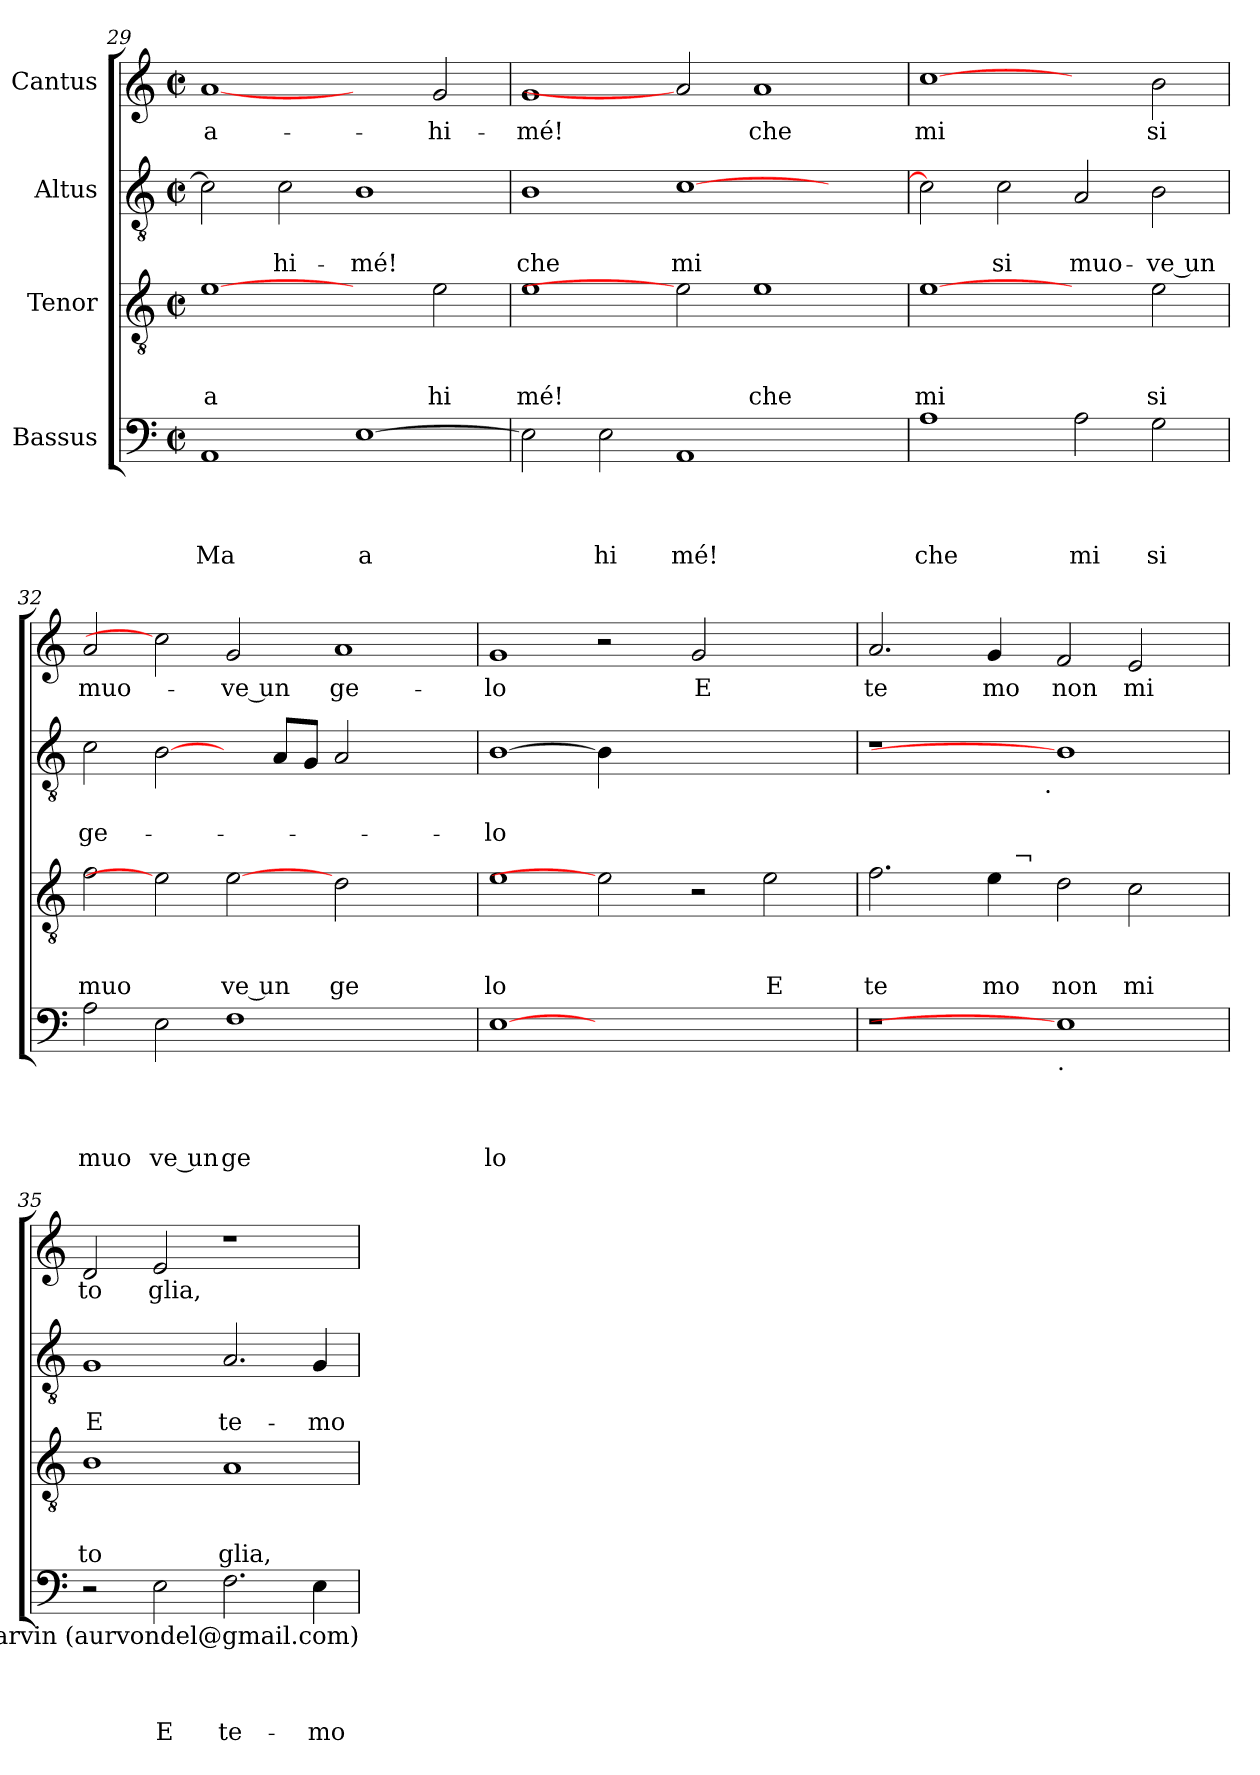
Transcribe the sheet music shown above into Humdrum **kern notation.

**kern	**text	**text	**text	**text	**kern	**text	**text	**text	**kern	**text	**text	**kern	**text
*part4	*part4	*part4	*part4	*part4	*part3	*part3	*part3	*part3	*part2	*part2	*part2	*part1	*part1
*staff4	*staff4	*staff4	*staff4	*staff4	*staff3	*staff3	*staff3	*staff3	*staff2	*staff2	*staff2	*staff1	*staff1
*I"Bassus	*	*	*	*	*I"Tenor	*	*	*	*I"Altus	*	*	*I"Cantus	*
*clefF4	*	*	*	*	*clefGv2	*	*	*	*clefGv2	*	*	*clefG2	*
*k[]	*	*	*	*	*k[]	*	*	*	*k[]	*	*	*k[]	*
*C:	*	*	*	*	*C:	*	*	*	*C:	*	*	*C:	*
*M2/2	*	*	*	*	*M2/2	*	*	*	*M2/2	*	*	*M2/2	*
*met(c|)	*	*	*	*	*met(c|)	*	*	*	*met(c|)	*	*	*met(c|)	*
=29	=29	=29	=29	=29	=29	=29	=29	=29	=29	=29	=29	=29	=29
!	!	!	!	!LO:LY:b	!	!	!	!LO:LY:b	!	!	!	!	!LO:LY:b
1AA	.	.	.	Ma	[1e	.	.	a	2c\]	.	.	[1a	a-
!	!	!	!	!	!	!	!	!	!	!	!LO:LY:b	!	!
.	.	.	.	.	.	.	.	.	2c\	.	-hi-	.	.
!	!	!	!	!LO:LY:b:rj	!	!	!	!	!	!	!LO:LY:b	!	!
[>1E	.	.	.	a	2ryy	.	.	.	1B	.	-mé!	2ryy	.
!	!	!	!	!	!	!	!	!LO:LY:b	!	!	!	!	!LO:LY:b
.	.	.	.	.	2e\	.	.	hi	.	.	.	2g/	-hi-
=30	=30	=30	=30	=30	=30	=30	=30	=30	=30	=30	=30	=30	=30
!	!	!	!	!	!	!	!	!LO:LY:b	!	!	!LO:LY:b	!	!LO:LY:b
2E\]	.	.	.	.	1e	.	.	mé!	1B	.	che	1g	-mé!
!	!	!	!	!LO:LY:b	!	!	!	!	!	!	!	!	!
2E\	.	.	.	hi	.	.	.	.	.	.	.	.	.
!	!	!	!	!LO:LY:b	!	!	!	!	!	!	!LO:LY:b	!	!
1AA	.	.	.	mé!	2e]	.	.	.	[>1c	.	mi	2a]	.
!	!	!	!	!	!	!	!	!LO:LY:b	!	!	!	!	!LO:LY:b
.	.	.	.	.	1e	.	.	che	.	.	.	1a	che
2ryy	.	.	.	.	.	.	.	.	2ryy	.	.	.	.
=31	=31	=31	=31	=31	=31	=31	=31	=31	=31	=31	=31	=31	=31
!	!	!	!	!LO:LY:b	!	!	!	!LO:LY:b	!	!	!	!	!LO:LY:b
1A	.	.	.	che	[1e	.	.	mi	2c\]	.	.	[1cc	mi
!	!	!	!	!	!	!	!	!	!	!	!LO:LY:b	!	!
.	.	.	.	.	.	.	.	.	2c\	.	si	.	.
!	!	!	!	!LO:LY:b	!	!	!	!	!	!	!LO:LY:b	!	!
2A\	.	.	.	mi	2ryy	.	.	.	2A/	.	muo-	2ryy	.
!	!	!	!	!LO:LY:b	!	!	!	!LO:LY:b	!	!	!LO:LY:b:rj	!	!LO:LY:b
2G\	.	.	.	si	2e\	.	.	si	2B\	.	-ve un	2b\	si
=32	=32	=32	=32	=32	=32	=32	=32	=32	=32	=32	=32	=32	=32
!	!	!	!	!LO:LY:b	!	!	!	!LO:LY:b	!	!	!LO:LY:b	!	!LO:LY:b
2A\	.	.	.	muo	2f\	.	.	muo	2c\	.	ge-	2a/	muo-
!	!	!	!	!LO:LY:b:rj	!	!	!	!	!	!	!	!	!
2E\	.	.	.	ve un	2e]	.	.	.	[2B\	.	.	2cc]	.
!	!	!	!	!LO:LY:b	!	!	!	!LO:LY:b:rj	!	!	!	!	!LO:LY:b:rj
1F	.	.	.	ge	[2e	.	.	ve un	4ryy	.	.	2g/	-ve un
.	.	.	.	.	.	.	.	.	8A/L	.	.	.	.
.	.	.	.	.	.	.	.	.	8G/J	.	.	.	.
!	!	!	!	!	!	!	!	!LO:LY:b	!	!	!	!	!LO:LY:b
.	.	.	.	.	2d\	.	.	ge	2A/	.	.	1a	ge-
2ryy	.	.	.	.	2ryy	.	.	.	2ryy	.	.	.	.
!!LO:LB:g=z
=33	=33	=33	=33	=33	=33	=33	=33	=33	=33	=33	=33	=33	=33
!	!	!	!	!LO:LY:b	!	!	!	!LO:LY:b	!	!	!LO:LY:b	!	!LO:LY:b
[1E	.	.	.	lo	1e	.	.	lo	[1B	.	-lo	1g	-lo
1.ryy	.	.	.	.	2e]	.	.	.	4B\]	.	.	2r	.
.	.	.	.	.	.	.	.	.	1ryy	.	.	.	.
!	!	!	!	!	!	!	!	!	!	!	!	!	!LO:LY:b
.	.	.	.	.	2r	.	.	.	.	.	.	2g/	E
!	!	!	!	!	!	!	!	!LO:LY:b	!	!	!	!	!
.	.	.	.	.	2e\	.	.	E	.	.	.	2ryy	.
.	.	.	.	.	.	.	.	.	4ryy	.	.	.	.
=34	=34	=34	=34	=34	=34	=34	=34	=34	=34	=34	=34	=34	=34
!	!	!	!	!	!LO:TX:a:t=¬	!	!	!	!	!	!	!	!
!	!	!	!	!	!	!	!	!LO:LY:b	!	!	!	!	!LO:LY:b
*	*	*	*	*	*^	*	*	*	*^	*	*	*	*
1r	.	.	.	.	2.f\	2ryy	.	.	te	1r	2ryy	.	.	2.a/	te
.	.	.	.	.	.	4ryy	.	.	.	.	4...ryy	.	.	.	.
!	!	!	!	!	!	!	!	!	!LO:LY:b	!	!	!	!	!	!LO:LY:b
.	.	.	.	.	4e\	16.ryy	.	.	mo	.	.	.	.	4g/	mo
!	!	!	!	!	!	!LO:TX:a:t=¬	!	!	!	!	!	!	!	!	!
.	.	.	.	.	.	1ryy	.	.	.	.	.	.	.	.	.
!	!	!	!	!	!	!	!	!	!	!	!LO:TX:b:t=.	!	!	!	!
.	.	.	.	.	.	.	.	.	.	.	1ryy	.	.	.	.
!LO:TX:b:t=.	!	!	!	!	!	!	!	!	!	!	!	!	!	!	!
!	!	!	!	!	!	!	!	!	!LO:LY:b	!	!	!	!	!	!LO:LY:b
1E]	.	.	.	.	2d\	.	.	.	non	1B]	.	.	.	2f/	non
!	!	!	!	!	!	!	!	!	!LO:LY:b	!	!	!	!	!	!LO:LY:b
.	.	.	.	.	2c\	.	.	.	mi	.	.	.	.	2e/	mi
.	.	.	.	.	.	8ryy	.	.	.	.	.	.	.	.	.
.	.	.	.	.	.	32ryy	.	.	.	.	32ryy	.	.	.	.
=35	=35	=35	=35	=35	=35	=35	=35	=35	=35	=35	=35	=35	=35	=35	=35
!	!	!	!	!	!	!	!	!	!LO:LY:b	!	!	!	!LO:LY:b	!	!LO:LY:b
*	*	*	*	*	*v	*v	*	*	*	*	*	*	*	*	*
*	*	*	*	*	*	*	*	*	*v	*v	*	*	*	*
2r	.	.	.	.	1B	.	.	to	1G	.	E	2d/	to
!	!	!	!	!LO:LY:b	!	!	!	!	!	!	!	!	!LO:LY:b
2E\	.	.	.	E	.	.	.	.	.	.	.	2e/	glia,
!	!	!	!	!LO:LY:b	!	!	!	!LO:LY:b	!	!	!LO:LY:b	!	!
2.F\	.	.	.	te-	1A	.	.	glia,	2.A/	.	te-	1r	.
!	!	!	!	!LO:LY:b	!	!	!	!	!	!	!LO:LY:b	!	!
4E\	.	.	.	-mo	.	.	.	.	4G/	.	-mo	.	.
!LO:TX:b:t=Typeset by Allen Garvin (aurvondel@gmail.com)	!	!	!	!	!	!	!	!	!	!	!	!	!
=	=	=	=	=	=	=	=	=	=	=	=	=	=
*-	*-	*-	*-	*-	*-	*-	*-	*-	*-	*-	*-	*-	*-
